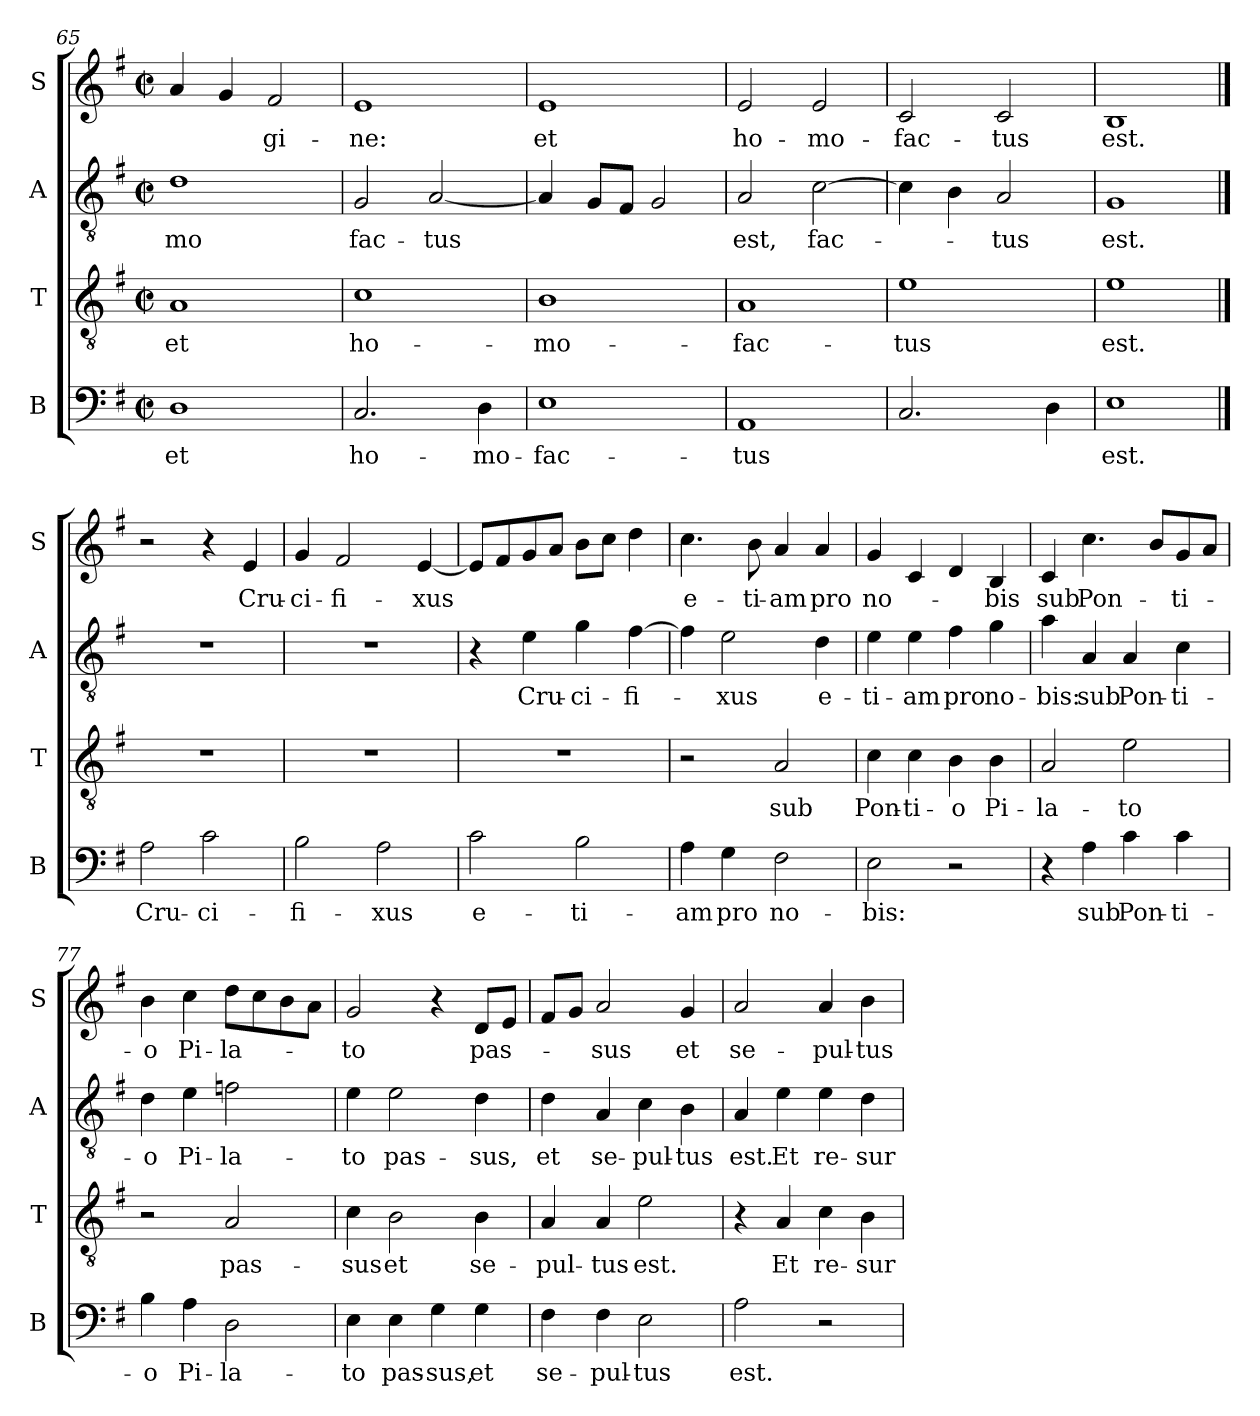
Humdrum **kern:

**kern	**text	**kern	**text	**kern	**text	**kern	**text
*part4	*part4	*part3	*part3	*part2	*part2	*part1	*part1
*staff4	*staff4	*staff3	*staff3	*staff2	*staff2	*staff1	*staff1
*I"B	*	*I"T	*	*I"A	*	*I"S	*
*I'B	*	*I'T	*	*I'A	*	*I'S	*
*clefF4	*	*clefGv2	*	*clefGv2	*	*clefG2	*
*k[f#]	*	*k[f#]	*	*k[f#]	*	*k[f#]	*
*M2/2	*	*M2/2	*	*M2/2	*	*M2/2	*
*met(c|)	*	*met(c|)	*	*met(c|)	*	*met(c|)	*
=65	=65	=65	=65	=65	=65	=65	=65
1D	et	1A	et	1d	-mo	4a/	.
.	.	.	.	.	.	4g/	.
.	.	.	.	.	.	2f#/	-gi-
=66	=66	=66	=66	=66	=66	=66	=66
2.C/	ho-	1c	ho-	2G/	fac-	1e	-ne:
.	.	.	.	[2A/	-tus	.	.
4D\	-mo-	.	.	.	.	.	.
=67	=67	=67	=67	=67	=67	=67	=67
1E	-fac-	1B	-mo-	4A/]	.	1e	et
.	.	.	.	8G/L	.	.	.
.	.	.	.	8F#/J	.	.	.
.	.	.	.	2G/	.	.	.
=68	=68	=68	=68	=68	=68	=68	=68
1AA	-tus	1A	-fac-	2A/	est,	2e/	ho-
.	.	.	.	[2c\	fac-	2e/	-mo-
=69	=69	=69	=69	=69	=69	=69	=69
*	*	*	*	*	*	*MM80	*
2.C/	.	1e	-tus	4c\]	.	2c/	-fac-
.	.	.	.	4B\	.	.	.
.	.	.	.	2A/	-tus	2c/	-tus
4D\	.	.	.	.	.	.	.
=70	=70	=70	=70	=70	=70	=70	=70
1E	est.	1e	est.	1G	est.	1B	est.
==71	==71	==71	==71	==71	==71	==71	==71
*	*	*	*	*	*	*MM108	*
2A\	Cru-	1r	.	1r	.	2r	.
2c\	-ci-	.	.	.	.	4r	.
.	.	.	.	.	.	4e/	Cru-
=72	=72	=72	=72	=72	=72	=72	=72
2B\	-fi-	1r	.	1r	.	4g/	-ci-
.	.	.	.	.	.	2f#/	-fi-
2A\	-xus	.	.	.	.	.	.
.	.	.	.	.	.	[4e/	-xus
=73	=73	=73	=73	=73	=73	=73	=73
2c\	e-	1r	.	4r	.	8e/L]	.
.	.	.	.	.	.	8f#/	.
.	.	.	.	4e\	Cru-	8g/	.
.	.	.	.	.	.	8a/J	.
2B\	-ti-	.	.	4g\	-ci-	8b\L	.
.	.	.	.	.	.	8cc\J	.
.	.	.	.	[4f#\	-fi-	4dd\	.
=74	=74	=74	=74	=74	=74	=74	=74
4A\	-am	2r	.	4f#\]	.	4.cc\	e-
4G\	pro	.	.	2e\	-xus	.	.
.	.	.	.	.	.	8b\	-ti-
2F#\	no-	2A/	sub	.	.	4a/	-am
.	.	.	.	4d\	e-	4a/	pro
=75	=75	=75	=75	=75	=75	=75	=75
2E\	-bis:	4c\	Pon-	4e\	-ti-	4g/	no-
.	.	4c\	-ti-	4e\	-am	4c/	.
2r	.	4B\	-o	4f#\	pro	4d/	.
.	.	4B\	Pi-	4g\	no-	4B/	-bis
=76	=76	=76	=76	=76	=76	=76	=76
4r	.	2A/	-la-	4a\	-bis:	4c/	sub
4A\	sub	.	.	4A/	sub	4.cc\	Pon-
4c\	Pon-	2e\	-to	4A/	Pon-	.	.
.	.	.	.	.	.	8b/L	.
4c\	-ti-	.	.	4c\	-ti-	8g/	-ti-
.	.	.	.	.	.	8a/J	.
=77	=77	=77	=77	=77	=77	=77	=77
4B\	-o	2r	.	4d\	-o	4b\	-o
4A\	Pi-	.	.	4e\	Pi-	4cc\	Pi-
2D\	-la-	2A/	pas-	2fn\	-la-	8dd\L	-la-
.	.	.	.	.	.	8cc\	.
.	.	.	.	.	.	8b\	.
.	.	.	.	.	.	8a\J	.
=78	=78	=78	=78	=78	=78	=78	=78
4E\	-to	4c\	-sus	4e\	-to	2g/	-to
4E\	pas-	2B\	et	2e\	pas-	.	.
4G\	-sus,	.	.	.	.	4r	.
4G\	et	4B\	se-	4d\	-sus,	8d/L	pas-
.	.	.	.	.	.	8e/J	.
=79	=79	=79	=79	=79	=79	=79	=79
4F#\	se-	4A/	-pul-	4d\	et	8f#/L	.
.	.	.	.	.	.	8g/J	.
4F#\	-pul-	4A/	-tus	4A/	se-	2a/	-sus
2E\	-tus	2e\	est.	4c\	-pul-	.	.
.	.	.	.	4B\	-tus	4g/	et
=80	=80	=80	=80	=80	=80	=80	=80
2A\	est.	4r	.	4A/	est.	2a/	se-
.	.	4A/	Et	4e\	Et	.	.
2r	.	4c\	re-	4e\	re-	4a/	-pul-
.	.	4B\	-sur-	4d\	-sur-	4b\	-tus
=	=	=	=	=	=	=	=
*-	*-	*-	*-	*-	*-	*-	*-
